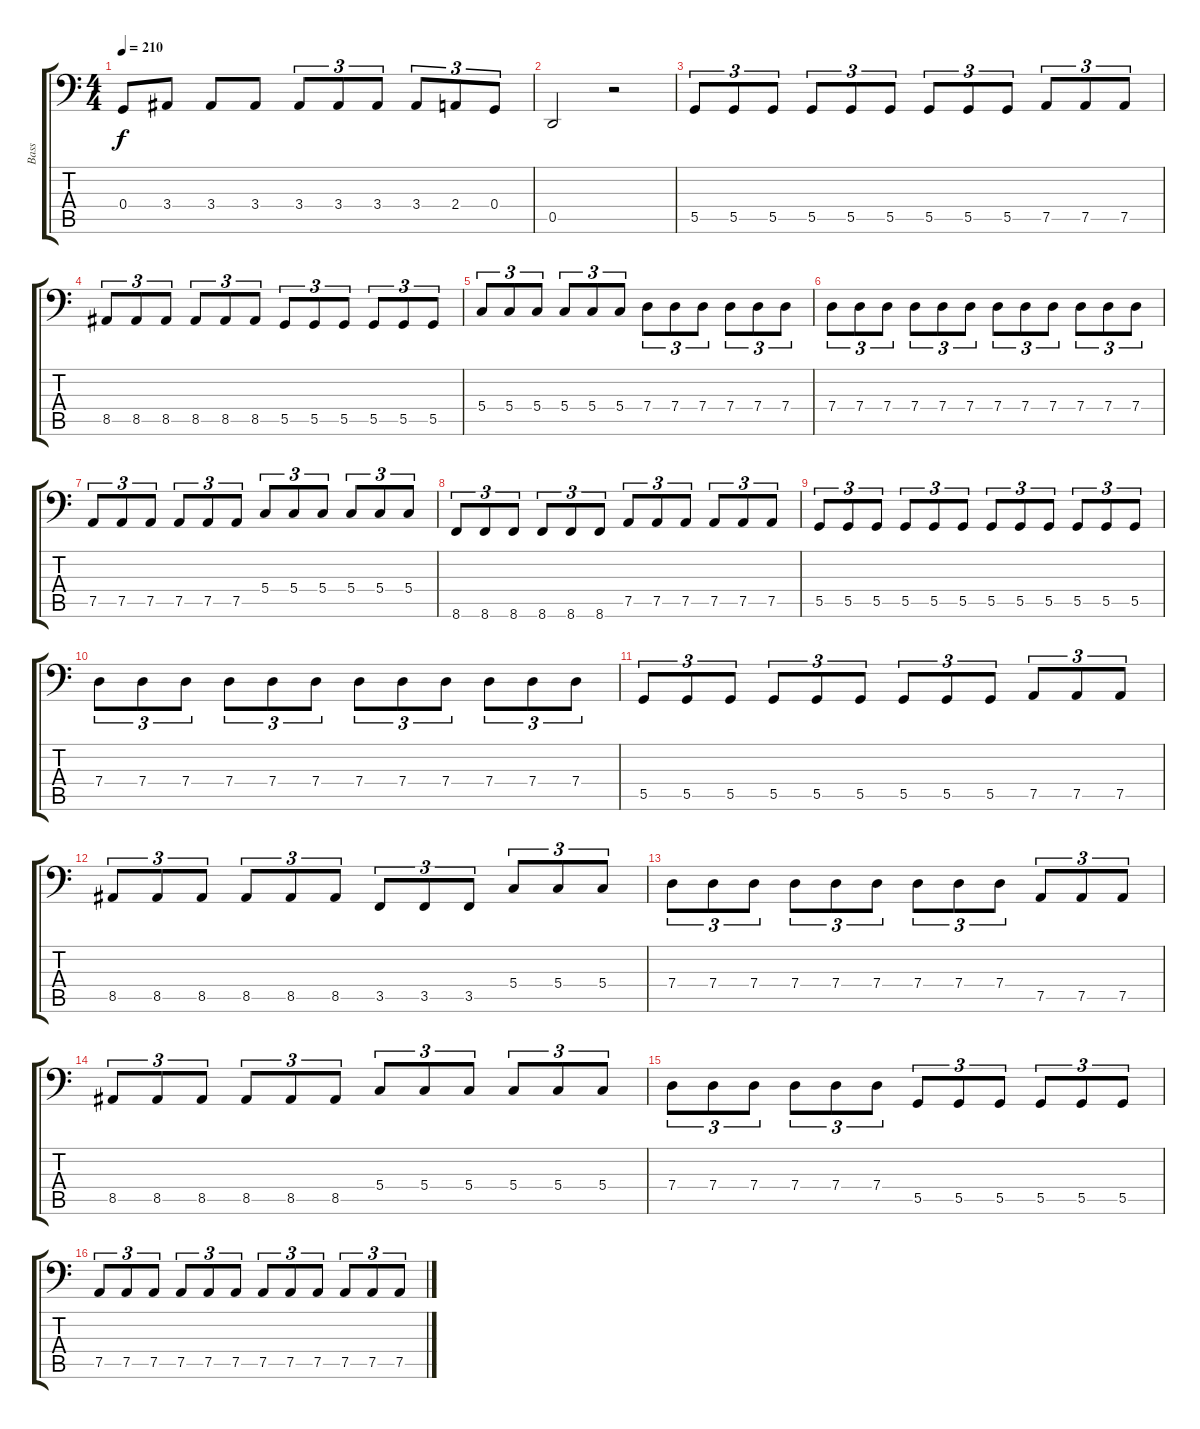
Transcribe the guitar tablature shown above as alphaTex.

\track ("Bass" "Bass") {instrument electricbasspick}
\staff {score tabs}
\tuning (A2 E2 C2 G1 D1 A0) {hide}
\ts (4 4)
\tempo 210
\clef f4
\ks c
0.4{t}.8{dy f} 3.4.8 3.4.8 3.4.8 3.4.8{tu (3 2)} 3.4.8{tu (3 2)} 3.4.8{tu (3 2)} 3.4.8{tu (3 2)} 2.4.8{tu (3 2)} 0.4.8{tu (3 2)} |
0.5.2 r.2 |
5.5.8{tu (3 2)} 5.5.8{tu (3 2)} 5.5.8{tu (3 2)} 5.5.8{tu (3 2)} 5.5.8{tu (3 2)} 5.5.8{tu (3 2)} 5.5.8{tu (3 2)} 5.5.8{tu (3 2)} 5.5.8{tu (3 2)} 7.5.8{tu (3 2)} 7.5.8{tu (3 2)} 7.5.8{tu (3 2)} |
8.5.8{tu (3 2)} 8.5.8{tu (3 2)} 8.5.8{tu (3 2)} 8.5.8{tu (3 2)} 8.5.8{tu (3 2)} 8.5.8{tu (3 2)} 5.5.8{tu (3 2)} 5.5.8{tu (3 2)} 5.5.8{tu (3 2)} 5.5.8{tu (3 2)} 5.5.8{tu (3 2)} 5.5.8{tu (3 2)} |
5.4.8{tu (3 2)} 5.4.8{tu (3 2)} 5.4.8{tu (3 2)} 5.4.8{tu (3 2)} 5.4.8{tu (3 2)} 5.4.8{tu (3 2)} 7.4.8{tu (3 2)} 7.4.8{tu (3 2)} 7.4.8{tu (3 2)} 7.4.8{tu (3 2)} 7.4.8{tu (3 2)} 7.4.8{tu (3 2)} |
7.4.8{tu (3 2)} 7.4.8{tu (3 2)} 7.4.8{tu (3 2)} 7.4.8{tu (3 2)} 7.4.8{tu (3 2)} 7.4.8{tu (3 2)} 7.4.8{tu (3 2)} 7.4.8{tu (3 2)} 7.4.8{tu (3 2)} 7.4.8{tu (3 2)} 7.4.8{tu (3 2)} 7.4.8{tu (3 2)} |
7.5.8{tu (3 2)} 7.5.8{tu (3 2)} 7.5.8{tu (3 2)} 7.5.8{tu (3 2)} 7.5.8{tu (3 2)} 7.5.8{tu (3 2)} 5.4.8{tu (3 2)} 5.4.8{tu (3 2)} 5.4.8{tu (3 2)} 5.4.8{tu (3 2)} 5.4.8{tu (3 2)} 5.4.8{tu (3 2)} |
8.6.8{tu (3 2)} 8.6.8{tu (3 2)} 8.6.8{tu (3 2)} 8.6.8{tu (3 2)} 8.6.8{tu (3 2)} 8.6.8{tu (3 2)} 7.5.8{tu (3 2)} 7.5.8{tu (3 2)} 7.5.8{tu (3 2)} 7.5.8{tu (3 2)} 7.5.8{tu (3 2)} 7.5.8{tu (3 2)} |
5.5.8{tu (3 2)} 5.5.8{tu (3 2)} 5.5.8{tu (3 2)} 5.5.8{tu (3 2)} 5.5.8{tu (3 2)} 5.5.8{tu (3 2)} 5.5.8{tu (3 2)} 5.5.8{tu (3 2)} 5.5.8{tu (3 2)} 5.5.8{tu (3 2)} 5.5.8{tu (3 2)} 5.5.8{tu (3 2)} |
7.4.8{tu (3 2)} 7.4.8{tu (3 2)} 7.4.8{tu (3 2)} 7.4.8{tu (3 2)} 7.4.8{tu (3 2)} 7.4.8{tu (3 2)} 7.4.8{tu (3 2)} 7.4.8{tu (3 2)} 7.4.8{tu (3 2)} 7.4.8{tu (3 2)} 7.4.8{tu (3 2)} 7.4.8{tu (3 2)} |
5.5.8{tu (3 2)} 5.5.8{tu (3 2)} 5.5.8{tu (3 2)} 5.5.8{tu (3 2)} 5.5.8{tu (3 2)} 5.5.8{tu (3 2)} 5.5.8{tu (3 2)} 5.5.8{tu (3 2)} 5.5.8{tu (3 2)} 7.5.8{tu (3 2)} 7.5.8{tu (3 2)} 7.5.8{tu (3 2)} |
8.5.8{tu (3 2)} 8.5.8{tu (3 2)} 8.5.8{tu (3 2)} 8.5.8{tu (3 2)} 8.5.8{tu (3 2)} 8.5.8{tu (3 2)} 3.5.8{tu (3 2)} 3.5.8{tu (3 2)} 3.5.8{tu (3 2)} 5.4.8{tu (3 2)} 5.4.8{tu (3 2)} 5.4.8{tu (3 2)} |
7.4.8{tu (3 2)} 7.4.8{tu (3 2)} 7.4.8{tu (3 2)} 7.4.8{tu (3 2)} 7.4.8{tu (3 2)} 7.4.8{tu (3 2)} 7.4.8{tu (3 2)} 7.4.8{tu (3 2)} 7.4.8{tu (3 2)} 7.5.8{tu (3 2)} 7.5.8{tu (3 2)} 7.5.8{tu (3 2)} |
8.5.8{tu (3 2)} 8.5.8{tu (3 2)} 8.5.8{tu (3 2)} 8.5.8{tu (3 2)} 8.5.8{tu (3 2)} 8.5.8{tu (3 2)} 5.4.8{tu (3 2)} 5.4.8{tu (3 2)} 5.4.8{tu (3 2)} 5.4.8{tu (3 2)} 5.4.8{tu (3 2)} 5.4.8{tu (3 2)} |
7.4.8{tu (3 2)} 7.4.8{tu (3 2)} 7.4.8{tu (3 2)} 7.4.8{tu (3 2)} 7.4.8{tu (3 2)} 7.4.8{tu (3 2)} 5.5.8{tu (3 2)} 5.5.8{tu (3 2)} 5.5.8{tu (3 2)} 5.5.8{tu (3 2)} 5.5.8{tu (3 2)} 5.5.8{tu (3 2)} |
7.5.8{tu (3 2)} 7.5.8{tu (3 2)} 7.5.8{tu (3 2)} 7.5.8{tu (3 2)} 7.5.8{tu (3 2)} 7.5.8{tu (3 2)} 7.5.8{tu (3 2)} 7.5.8{tu (3 2)} 7.5.8{tu (3 2)} 7.5.8{tu (3 2)} 7.5.8{tu (3 2)} 7.5.8{tu (3 2)}
